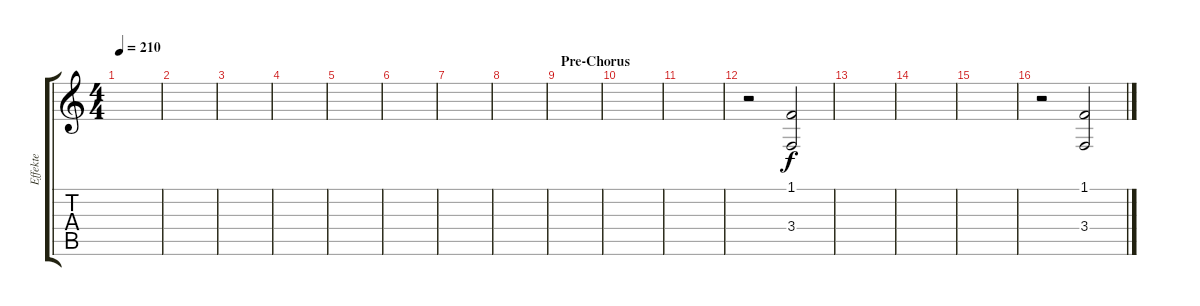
\track ("Effekte" "Effekte") {instrument stringensemble1}
\staff {score tabs}
\tuning (E4 B3 G3 D3 A2 E2) {hide}
\ts (4 4)
\tempo 210
\clef g2
\ks c
|
|
|
|
|
|
|
|
\section ("" "Pre-Chorus")
|
|
|
r.2{instrument guitarharmonics} (1.1 3.4).2 |
|
|
|
r.2{instrument guitarharmonics} (1.1 3.4).2
